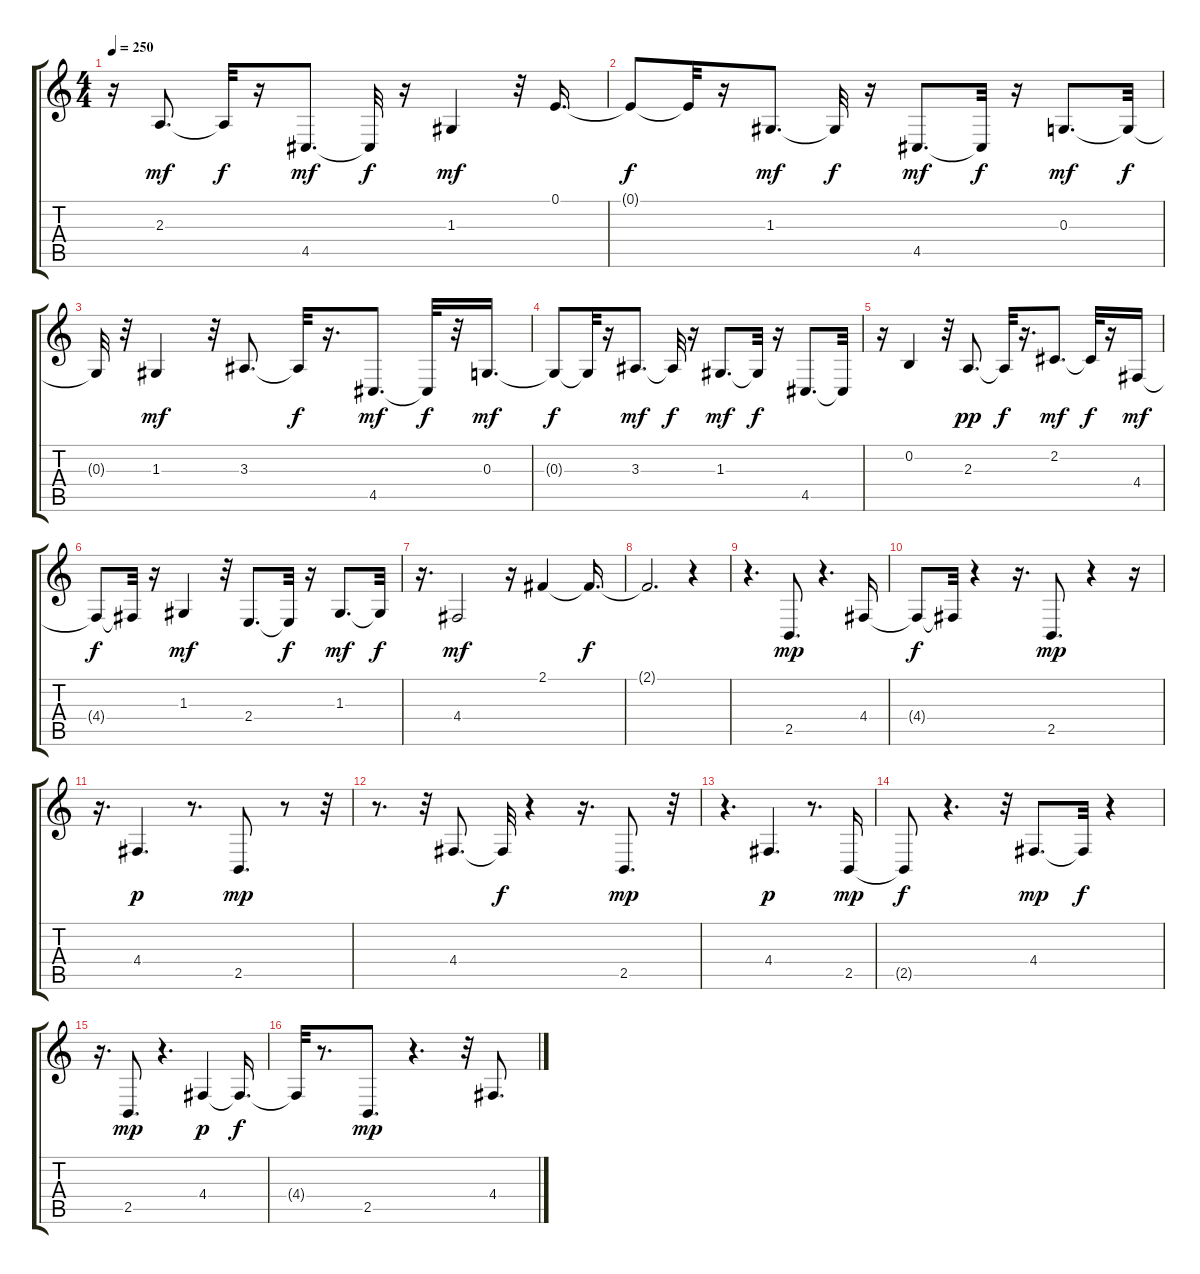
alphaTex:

\track "" {instrument orchestralharp}
\staff {score tabs}
\tuning (E4 B3 G3 D3 A2 E2) {hide}
\ts (4 4)
\tempo 250
\clef g2
\ks c
r.16{dy f} 2.3.8{d dy mf} 2.3{t}.32{dy f} r.16 4.5.8{d dy mf} 4.5{t}.32{dy f} r.16 1.3.4{dy mf} r.32 0.1.16{d} |
0.1{t}.8{dy f} 0.1{t}.32 r.16 1.3.8{d dy mf} 1.3{t}.32{dy f} r.16 4.5.8{d dy mf} 4.5{t}.32{dy f} r.16 0.3.8{d dy mf} 0.3{t}.32{dy f} |
0.3{t}.32 r.32 1.3.4{dy mf} r.32 3.3.8{d} 3.3{t}.32{dy f} r.16{d} 4.5.8{d dy mf} 4.5{t}.32{dy f} r.32 0.3.16{d dy mf} |
0.3{t}.8{dy f} 0.3{t}.32 r.16 3.3.8{d dy mf} 3.3{t}.32{dy f} r.16 1.3.8{d dy mf} 1.3{t}.32{dy f} r.16 4.5.8{d} 4.5{t}.32 |
r.16 0.2.4 r.32 2.3.8{d dy pp} 2.3{t}.32{dy f} r.16{d} 2.2.8{d dy mf} 2.2{t}.32{dy f} r.16 4.4.16{dy mf} |
4.4{t}.8{dy f} 4.4{t}.32 r.16 1.3.4{dy mf} r.32 2.4.8{d} 2.4{t}.32{dy f} r.16 1.3.8{d dy mf} 1.3{t}.32{dy f} |
r.16{d} 4.4.2{dy mf} r.16 2.1.4 2.1{t}.16{d dy f} |
2.1{t}.2{d} r.4 |
r.4{d} 2.5.8{d dy mp} r.4{d} 4.4.16 |
4.4{t}.8{dy f} 4.4{t}.32 r.4 r.16{d} 2.5.8{d dy mp} r.4 r.16 |
r.16{d} 4.4.4{d dy p} r.8{d} 2.5.8{d dy mp} r.8 r.32 |
r.8{d} r.32 4.4.8{d} 4.4{t}.32{dy f} r.4 r.16{d} 2.5.8{d dy mp} r.32 |
r.4{d} 4.4.4{d dy p} r.8{d} 2.5.16{dy mp} |
2.5{t}.8{dy f} r.4{d} r.32 4.4.8{d dy mp} 4.4{t}.32{dy f} r.4 |
r.16{d} 2.5.8{d dy mp} r.4{d} 4.4.4{dy p} 4.4{t}.16{d dy f} |
4.4{t}.32 r.8{d} 2.5.8{d dy mp} r.4{d} r.32 4.4.8{d}
